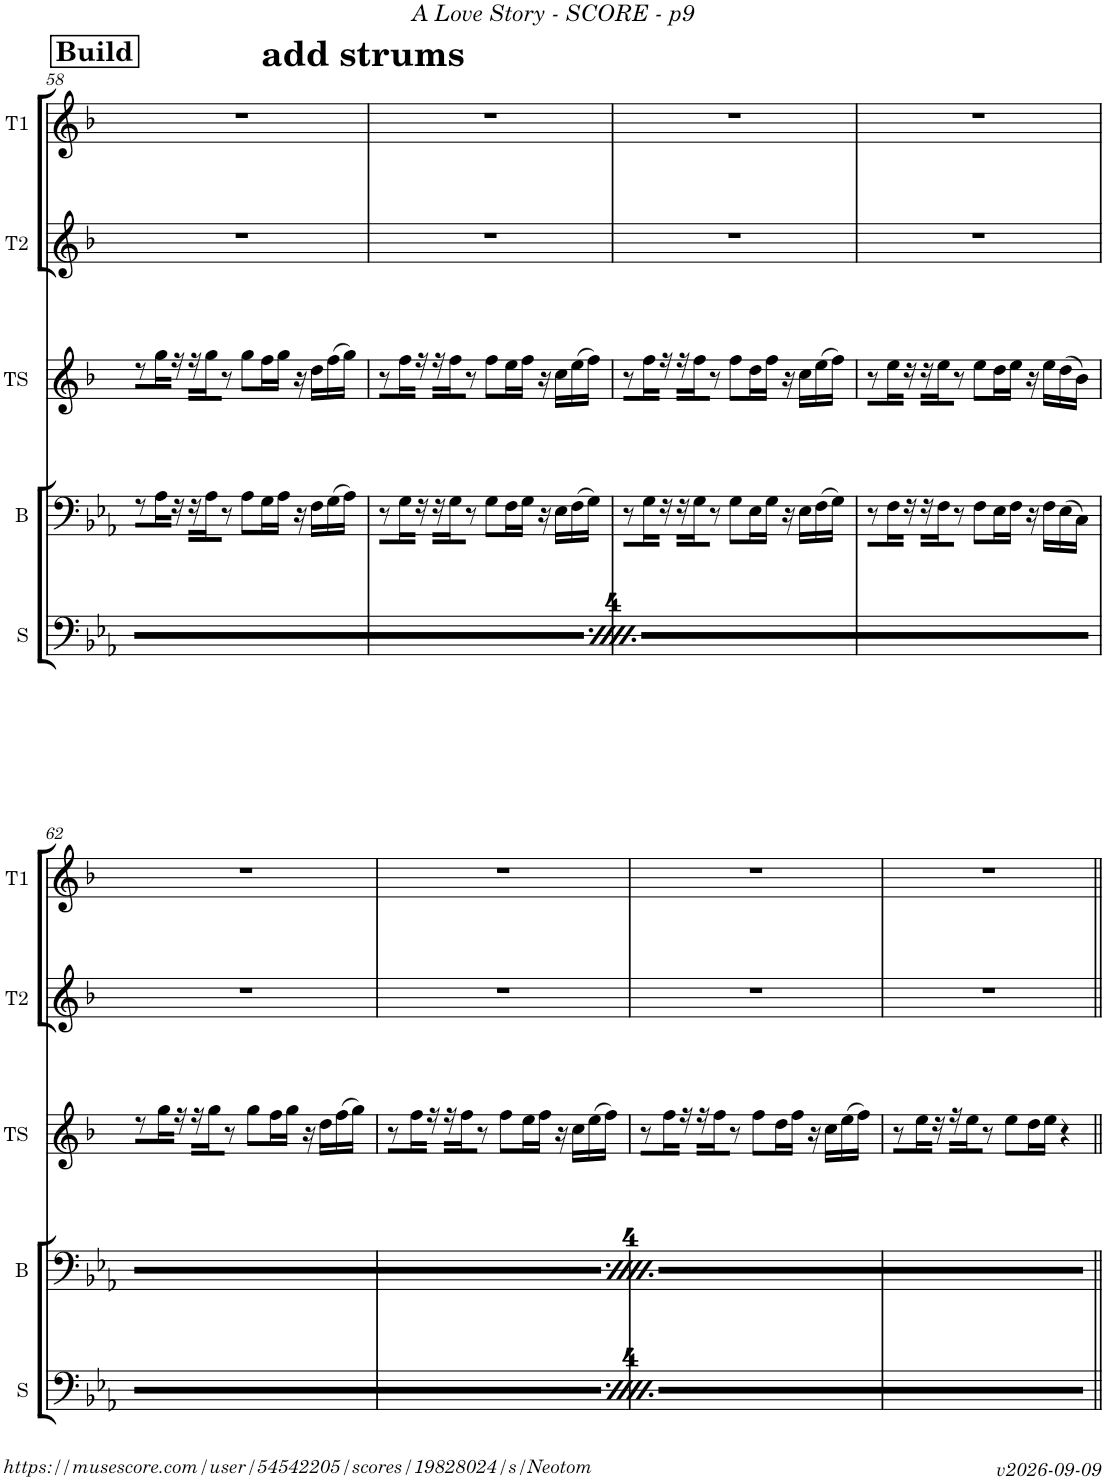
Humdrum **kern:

**kern	**kern	**kern	**kern	**kern
*part5	*part4	*part3	*part2	*part1
*staff5	*staff4	*staff3	*staff2	*staff1
*I"Sousa	*I"Trombone	*I"Tenor Sax	*I"Trumpet 2	*I"Trumpet 1
*I'S	*	*I'TS	*I'T2	*I'T1
!!LO:PB:g=z
*clefF4	*clefF4	*clefG2	*clefG2	*clefG2
*	*	*Trd8c14	*Trd1c2	*Trd1c2
*k[b-e-a-]	*k[b-e-a-]	*k[b-]	*k[b-]	*k[b-]
*M4/4	*M4/4	*M4/4	*M4/4	*M4/4
!!LO:REH:place=s1:a:B:enc=none:fs=18:t=add strums
!!LO:REH:place=s1:a:B:cj:fs=14:t=Build
=58	=58	=58	=58	=58
8r	8r	8r	1r	1r
8FF/	16A-\L	16gg\L	.	.
.	16rF	16rff	.	.
8r	16r	16r	.	.
.	16A-\J	16gg\J	.	.
8FF/	8r	8r	.	.
8r	8A-\L	8gg\L	.	.
8FF/	16G\L	16ff\L	.	.
.	16A-\JJ	16gg\JJ	.	.
8r	16r	16r	.	.
.	16F\LL	16dd\LL	.	.
8FF/	(16G\	(16ff\	.	.
.	16A-\JJ)	16gg\JJ)	.	.
=59	=59	=59	=59	=59
8r	8r	8r	1r	1r
8CC/	16G\L	16ff\L	.	.
.	16rF	16rff	.	.
8r	16r	16r	.	.
.	16G\J	16ff\J	.	.
8CC/	8r	8r	.	.
8r	8G\L	8ff\L	.	.
8CC/	16F\L	16ee\L	.	.
.	16G\JJ	16ff\JJ	.	.
8r	16r	16r	.	.
.	16E-\LL	16cc\LL	.	.
8CC/	(16F\	(16ee\	.	.
.	16G\JJ)	16ff\JJ)	.	.
=60	=60	=60	=60	=60
8r	8r	8r	1r	1r
8EE-/	16G\L	16ff\L	.	.
.	16rF	16rff	.	.
8r	16r	16r	.	.
.	16G\J	16ff\J	.	.
8EE-/	8r	8r	.	.
8r	8G\L	8ff\L	.	.
8EE-/	16E-\L	16dd\L	.	.
.	16G\JJ	16ff\JJ	.	.
8r	16r	16r	.	.
.	16E-\LL	16cc\LL	.	.
8EE-/	(16F\	(16ee\	.	.
.	16G\JJ)	16ff\JJ)	.	.
=61	=61	=61	=61	=61
8r	8r	8r	1r	1r
8DD/	16F\L	16ee\L	.	.
.	16rF	16rdd	.	.
8r	16r	16r	.	.
.	16F\J	16ee\J	.	.
8DD/	8r	8r	.	.
8r	8F\L	8ee\L	.	.
8DD/	16E-\L	16dd\L	.	.
.	16F\JJ	16ee\JJ	.	.
8r	16r	16r	.	.
.	16F\LL	16ee\LL	.	.
8DD/	(16E-\	(16dd\	.	.
.	16C\JJ)	16b-\JJ)	.	.
!!LO:LB:g=z
=62	=62	=62	=62	=62
8r	8r	8r	1r	1r
8FF/	16A-\L	16gg\L	.	.
.	16rF	16rff	.	.
8r	16r	16r	.	.
.	16A-\J	16gg\J	.	.
8FF/	8r	8r	.	.
8r	8A-\L	8gg\L	.	.
8FF/	16G\L	16ff\L	.	.
.	16A-\JJ	16gg\JJ	.	.
8r	16r	16r	.	.
.	16F\LL	16dd\LL	.	.
8FF/	(16G\	(16ff\	.	.
.	16A-\JJ)	16gg\JJ)	.	.
=63	=63	=63	=63	=63
8r	8r	8r	1r	1r
8CC/	16G\L	16ff\L	.	.
.	16rF	16rff	.	.
8r	16r	16r	.	.
.	16G\J	16ff\J	.	.
8CC/	8r	8r	.	.
8r	8G\L	8ff\L	.	.
8CC/	16F\L	16ee\L	.	.
.	16G\JJ	16ff\JJ	.	.
8r	16r	16r	.	.
.	16E-\LL	16cc\LL	.	.
8CC/	(16F\	(16ee\	.	.
.	16G\JJ)	16ff\JJ)	.	.
=64	=64	=64	=64	=64
8r	8r	8r	1r	1r
8EE-/	16G\L	16ff\L	.	.
.	16rF	16rff	.	.
8r	16r	16r	.	.
.	16G\J	16ff\J	.	.
8EE-/	8r	8r	.	.
8r	8G\L	8ff\L	.	.
8EE-/	16E-\L	16dd\L	.	.
.	16G\JJ	16ff\JJ	.	.
8r	16r	16r	.	.
.	16E-\LL	16cc\LL	.	.
8EE-/	(16F\	(16ee\	.	.
.	16G\JJ)	16ff\JJ)	.	.
=65	=65	=65	=65	=65
8r	8r	8r	1r	1r
8DD/	16F\L	16ee\L	.	.
.	16rF	16rdd	.	.
8r	16r	16r	.	.
.	16F\J	16ee\J	.	.
8DD/	8r	8r	.	.
8r	8F\L	8ee\L	.	.
8DD/	16E-\L	16dd\L	.	.
.	16F\JJ	16ee\JJ	.	.
8r	16r	4r	.	.
.	16F\LL	.	.	.
8DD/	(16E-\	.	.	.
.	16C\JJ)	.	.	.
=||	=||	=||	=||	=||
*-	*-	*-	*-	*-
